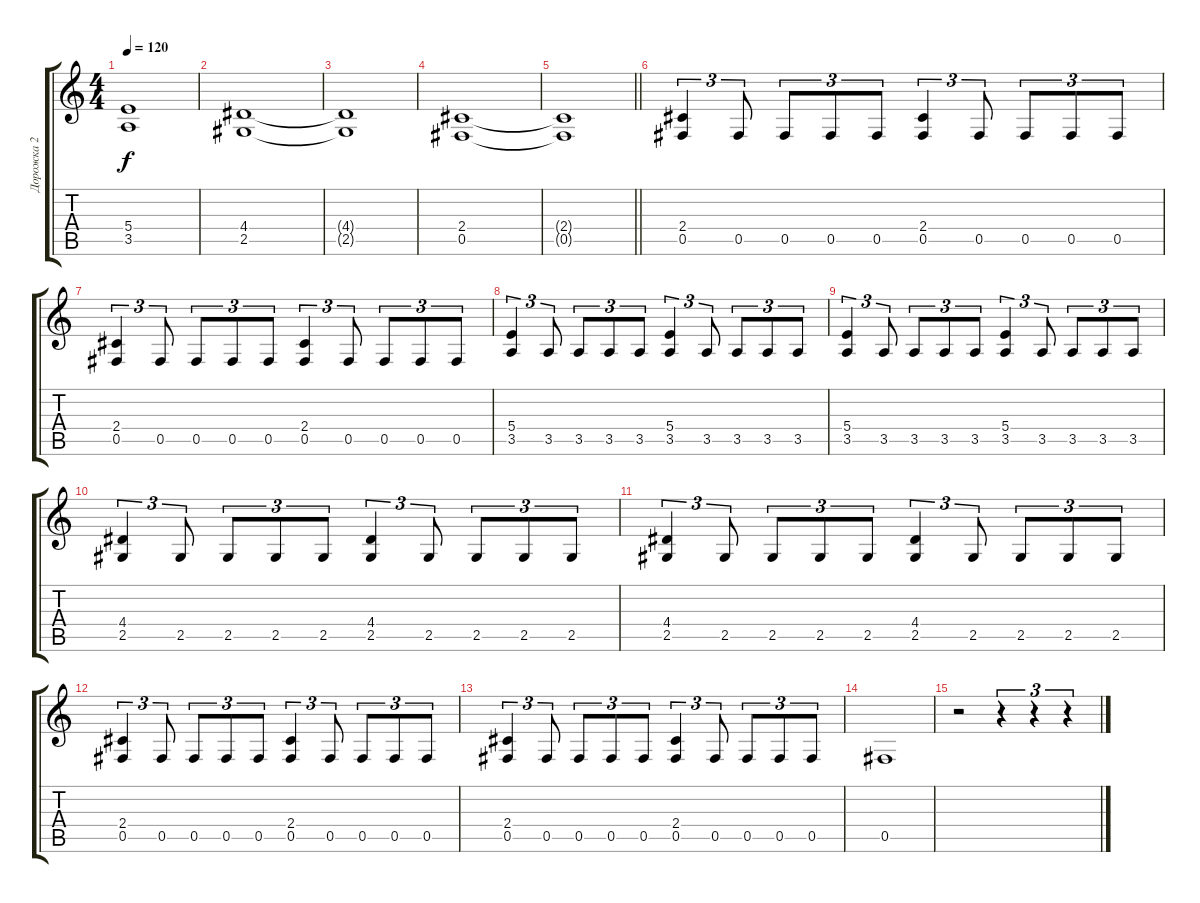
\track ("Дорожка 2" "Дорожка 2") {instrument distortionguitar}
\staff {score tabs}
\tuning (Db4 Ab3 E3 B2 Gb2 B1) {hide}
\ts (4 4)
\tempo 120
\clef g2
\ks c
(5.4{t} 3.5{t}).1{dy f} |
(4.4 2.5).1 |
(4.4{t} 2.5{t}).1 |
(2.4 0.5).1 |
\barLineRight lightlight
(2.4{t} 0.5{t}).1 |
\section ("" " ")
(2.4 0.5).4{tu (3 2)} 0.5.8{tu (3 2)} 0.5.8{tu (3 2)} 0.5.8{tu (3 2)} 0.5.8{tu (3 2)} (2.4 0.5).4{tu (3 2)} 0.5.8{tu (3 2)} 0.5.8{tu (3 2)} 0.5.8{tu (3 2)} 0.5.8{tu (3 2)} |
(2.4 0.5).4{tu (3 2)} 0.5.8{tu (3 2)} 0.5.8{tu (3 2)} 0.5.8{tu (3 2)} 0.5.8{tu (3 2)} (2.4 0.5).4{tu (3 2)} 0.5.8{tu (3 2)} 0.5.8{tu (3 2)} 0.5.8{tu (3 2)} 0.5.8{tu (3 2)} |
(5.4 3.5).4{tu (3 2)} 3.5.8{tu (3 2)} 3.5.8{tu (3 2)} 3.5.8{tu (3 2)} 3.5.8{tu (3 2)} (5.4 3.5).4{tu (3 2)} 3.5.8{tu (3 2)} 3.5.8{tu (3 2)} 3.5.8{tu (3 2)} 3.5.8{tu (3 2)} |
(5.4 3.5).4{tu (3 2)} 3.5.8{tu (3 2)} 3.5.8{tu (3 2)} 3.5.8{tu (3 2)} 3.5.8{tu (3 2)} (5.4 3.5).4{tu (3 2)} 3.5.8{tu (3 2)} 3.5.8{tu (3 2)} 3.5.8{tu (3 2)} 3.5.8{tu (3 2)} |
(4.4 2.5).4{tu (3 2)} 2.5.8{tu (3 2)} 2.5.8{tu (3 2)} 2.5.8{tu (3 2)} 2.5.8{tu (3 2)} (4.4 2.5).4{tu (3 2)} 2.5.8{tu (3 2)} 2.5.8{tu (3 2)} 2.5.8{tu (3 2)} 2.5.8{tu (3 2)} |
(4.4 2.5).4{tu (3 2)} 2.5.8{tu (3 2)} 2.5.8{tu (3 2)} 2.5.8{tu (3 2)} 2.5.8{tu (3 2)} (4.4 2.5).4{tu (3 2)} 2.5.8{tu (3 2)} 2.5.8{tu (3 2)} 2.5.8{tu (3 2)} 2.5.8{tu (3 2)} |
(2.4 0.5).4{tu (3 2)} 0.5.8{tu (3 2)} 0.5.8{tu (3 2)} 0.5.8{tu (3 2)} 0.5.8{tu (3 2)} (2.4 0.5).4{tu (3 2)} 0.5.8{tu (3 2)} 0.5.8{tu (3 2)} 0.5.8{tu (3 2)} 0.5.8{tu (3 2)} |
(2.4 0.5).4{tu (3 2)} 0.5.8{tu (3 2)} 0.5.8{tu (3 2)} 0.5.8{tu (3 2)} 0.5.8{tu (3 2)} (2.4 0.5).4{tu (3 2)} 0.5.8{tu (3 2)} 0.5.8{tu (3 2)} 0.5.8{tu (3 2)} 0.5.8{tu (3 2)} |
0.5.1 |
r.2 r.4{tu (3 2)} r.4{tu (3 2)} r.4{tu (3 2)}
